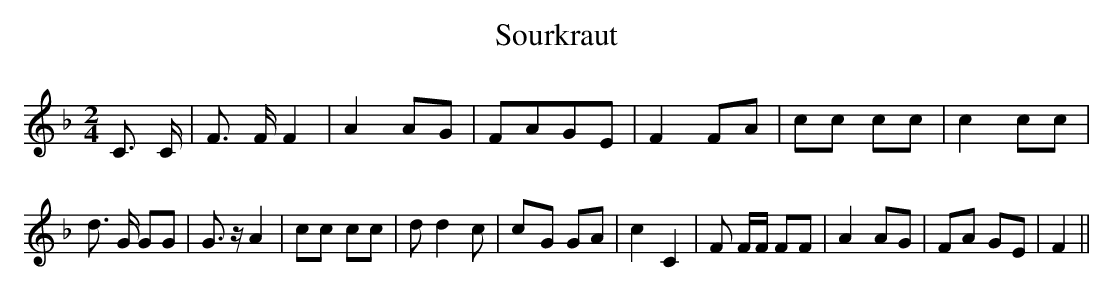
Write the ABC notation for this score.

X:1
T:Sourkraut
M:2/4
L:1/8
K:F
 C3/2 C/2| F3/2 F/2 F2| A2 AG| FAG-E| F2F-A| cc cc| c2 cc| d3/2 G/2 GG|\
 G3/2 z/2 A2| cc cc| d d2 c|c-G GA| c2 C2| F F/2F/2 FF| A2 AG| FA GE|\
 F2||
